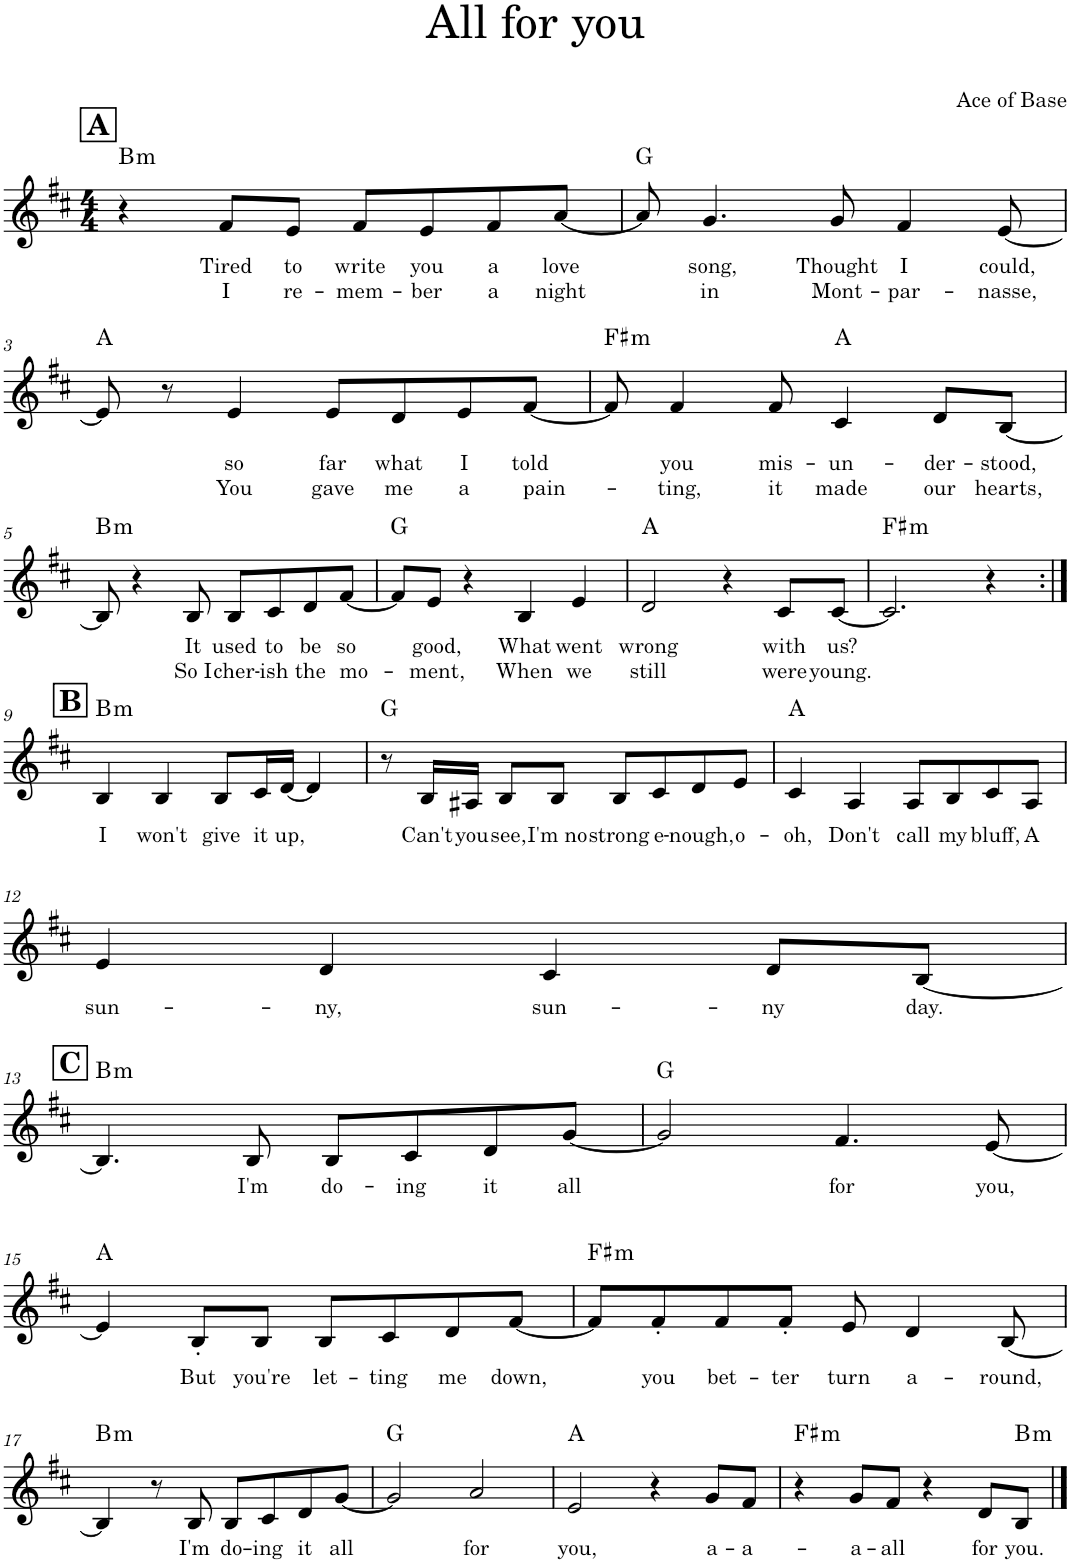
**kern	**text	**text	**harte
*part1	*part1	*part1	*part1
*staff1	*staff1	*staff1	*
*I"Piano	*	*	*
*I'Pno.	*	*	*
*clefG2	*	*	*
*k[f#c#]	*	*	*
*M4/4	*	*	*
!!LO:REH:place=s1:a:B:cj:fs=14:t=A
=1	=1	=1	=1
!	!	!	!LO:H:kt=m
4r	.	.	B:min
!	!LO:LY:b	!LO:LY:b	!
8f#/L	Tired	I	.
!	!LO:LY:b	!LO:LY:b	!
8e/J	to	re-	.
!	!LO:LY:b	!LO:LY:b	!
8f#/L	write	-mem-	.
!	!LO:LY:b	!LO:LY:b	!
8e/	you	-ber	.
!	!LO:LY:b	!LO:LY:b	!
8f#/	a	a	.
!	!LO:LY:b	!LO:LY:b	!
[8a/J	love	night	.
=2	=2	=2	=2
8a/]	.	.	G:maj
!	!LO:LY:b	!LO:LY:b	!
4.g/	song,	in	.
!	!LO:LY:b	!LO:LY:b	!
8g/	Thought	Mont-	.
!	!LO:LY:b	!LO:LY:b	!
4f#/	I	-par-	.
!	!LO:LY:b	!LO:LY:b	!
[8e/	could,	-nasse,	.
!!LO:LB:g=z
=3	=3	=3	=3
8e/]	.	.	A:maj
8r	.	.	.
!	!LO:LY:b	!LO:LY:b	!
4e/	so	You	.
!	!LO:LY:b	!LO:LY:b	!
8e/L	far	gave	.
!	!LO:LY:b	!LO:LY:b	!
8d/	what	me	.
!	!LO:LY:b	!LO:LY:b	!
8e/	I	a	.
!	!LO:LY:b	!LO:LY:b	!
[8f#/J	told	pain-	.
=4	=4	=4	=4
!	!	!	!LO:H:kt=m
8f#/]	.	.	F#:min
!	!LO:LY:b	!LO:LY:b	!
4f#/	you	-ting,	.
!	!LO:LY:b	!LO:LY:b	!
8f#/	mis-	it	.
!	!LO:LY:b	!LO:LY:b	!
4c#/	-un-	made	A:maj
!	!LO:LY:b	!LO:LY:b	!
8d/L	-der-	our	.
!	!LO:LY:b	!LO:LY:b	!
[8B/J	-stood,	hearts,	.
!!LO:LB:g=z
=5	=5	=5	=5
!	!	!	!LO:H:kt=m
8B/]	.	.	B:min
4r	.	.	.
!	!LO:LY:b	!LO:LY:b	!
8B/	It	So I	.
!	!LO:LY:b	!LO:LY:b	!
8B/L	used	cher-	.
!	!LO:LY:b	!LO:LY:b	!
8c#/	to	-ish	.
!	!LO:LY:b	!LO:LY:b	!
8d/	be	the	.
!	!LO:LY:b	!LO:LY:b	!
[8f#/J	so	mo-	.
=6	=6	=6	=6
8f#/L]	.	.	G:maj
!	!LO:LY:b	!LO:LY:b	!
8e/J	good,	-ment,	.
4r	.	.	.
!	!LO:LY:b	!LO:LY:b	!
4B/	What	When	.
!	!LO:LY:b	!LO:LY:b	!
4e/	went	we	.
=7	=7	=7	=7
!	!LO:LY:b	!LO:LY:b	!
2d/	wrong	still	A:maj
4r	.	.	.
!	!LO:LY:b	!LO:LY:b	!
8c#/L	with	were	.
!	!LO:LY:b	!LO:LY:b	!
[8c#/J	us?	young.	.
=8	=8	=8	=8
!	!	!	!LO:H:kt=m
2.c#/]	.	.	F#:min
4r	.	.	.
!!LO:LB:g=z
!!LO:REH:place=s1:a:B:cj:fs=14:t=B
=9:|!	=9:|!	=9:|!	=9:|!
!	!LO:LY:b	!	!LO:H:kt=m
4B/	I	.	B:min
!	!LO:LY:b	!	!
4B/	won't	.	.
!	!LO:LY:b	!	!
8B/L	give	.	.
!	!LO:LY:b	!	!
16c#/L	it	.	.
!	!LO:LY:b	!	!
[16d/JJ	up,	.	.
4d/]	.	.	.
=10	=10	=10	=10
8r	.	.	G:maj
!	!LO:LY:b	!	!
16B/LL	Can't	.	.
!	!LO:LY:b	!	!
16A#X/JJ	you	.	.
!	!LO:LY:b	!	!
8B/L	see,	.	.
!	!LO:LY:b	!	!
8B/J	I'm no	.	.
!	!LO:LY:b	!	!
8B/L	strong	.	.
!	!LO:LY:b	!	!
8c#/	e-	.	.
!	!LO:LY:b	!	!
8d/	-nough,	.	.
!	!LO:LY:b	!	!
8e/J	o-	.	.
=11	=11	=11	=11
!	!LO:LY:b	!	!
4c#/	-oh,	.	A:maj
!	!LO:LY:b	!	!
4A/	Don't	.	.
!	!LO:LY:b	!	!
8A/L	call	.	.
!	!LO:LY:b	!	!
8B/	my	.	.
!	!LO:LY:b	!	!
8c#/	bluff,	.	.
!	!LO:LY:b	!	!
8A/J	A	.	.
!!LO:LB:g=z
=12	=12	=12	=12
!	!LO:LY:b	!	!
4e/	sun-	.	.
!	!LO:LY:b	!	!
4d/	-ny,	.	.
!	!LO:LY:b	!	!
4c#/	sun-	.	.
!	!LO:LY:b	!	!
8d/L	-ny	.	.
!	!LO:LY:b	!	!
[8B/J	day.	.	.
!!LO:LB:g=z
!!LO:REH:place=s1:a:B:cj:fs=14:t=C
=13	=13	=13	=13
!	!	!	!LO:H:kt=m
4.B/]	.	.	B:min
!	!LO:LY:b	!	!
8B/	I'm	.	.
!	!LO:LY:b	!	!
8B/L	do-	.	.
!	!LO:LY:b	!	!
8c#/	-ing	.	.
!	!LO:LY:b	!	!
8d/	it	.	.
!	!LO:LY:b	!	!
[8g/J	all	.	.
=14	=14	=14	=14
2g/]	.	.	G:maj
!	!LO:LY:b	!	!
4.f#/	for	.	.
!	!LO:LY:b	!	!
[8e/	you,	.	.
!!LO:LB:g=z
=15	=15	=15	=15
4e/]	.	.	A:maj
!	!LO:LY:b	!	!
8B'/L	But	.	.
!	!LO:LY:b	!	!
8B/J	you're	.	.
!	!LO:LY:b	!	!
8B/L	let-	.	.
!	!LO:LY:b	!	!
8c#/	-ting	.	.
!	!LO:LY:b	!	!
8d/	me	.	.
!	!LO:LY:b	!	!
[8f#/J	down,	.	.
=16	=16	=16	=16
!	!	!	!LO:H:kt=m
8f#/L]	.	.	F#:min
!	!LO:LY:b	!	!
8f#'/	you	.	.
!	!LO:LY:b	!	!
8f#/	bet-	.	.
!	!LO:LY:b	!	!
8f#'/J	-ter	.	.
!	!LO:LY:b	!	!
8e/	turn	.	.
!	!LO:LY:b	!	!
4d/	a-	.	.
!	!LO:LY:b	!	!
[8B/	-round,	.	.
!!LO:LB:g=z
=17	=17	=17	=17
!	!	!	!LO:H:kt=m
4B/]	.	.	B:min
8r	.	.	.
!	!LO:LY:b	!	!
8B/	I'm	.	.
!	!LO:LY:b	!	!
8B/L	do-	.	.
!	!LO:LY:b	!	!
8c#/	-ing	.	.
!	!LO:LY:b	!	!
8d/	it	.	.
!	!LO:LY:b	!	!
[8g/J	all	.	.
=18	=18	=18	=18
2g/]	.	.	G:maj
!	!LO:LY:b	!	!
2a/	for	.	.
=19	=19	=19	=19
!	!LO:LY:b	!	!
2e/	you,	.	A:maj
4r	.	.	.
!	!LO:LY:b	!	!
8g/L	a-	.	.
!	!LO:LY:b	!	!
8f#/J	-a-	.	.
=20	=20	=20	=20
!	!	!	!LO:H:kt=m
4r	.	.	F#:min
!	!LO:LY:b	!	!
8g/L	-a-	.	.
!	!LO:LY:b	!	!
8f#/J	-all	.	.
4r	.	.	.
!	!LO:LY:b	!	!
8d/L	for	.	.
!	!LO:LY:b	!	!LO:H:kt=m
8B/J	you.	.	B:min
==	==	==	==
*-	*-	*-	*-
